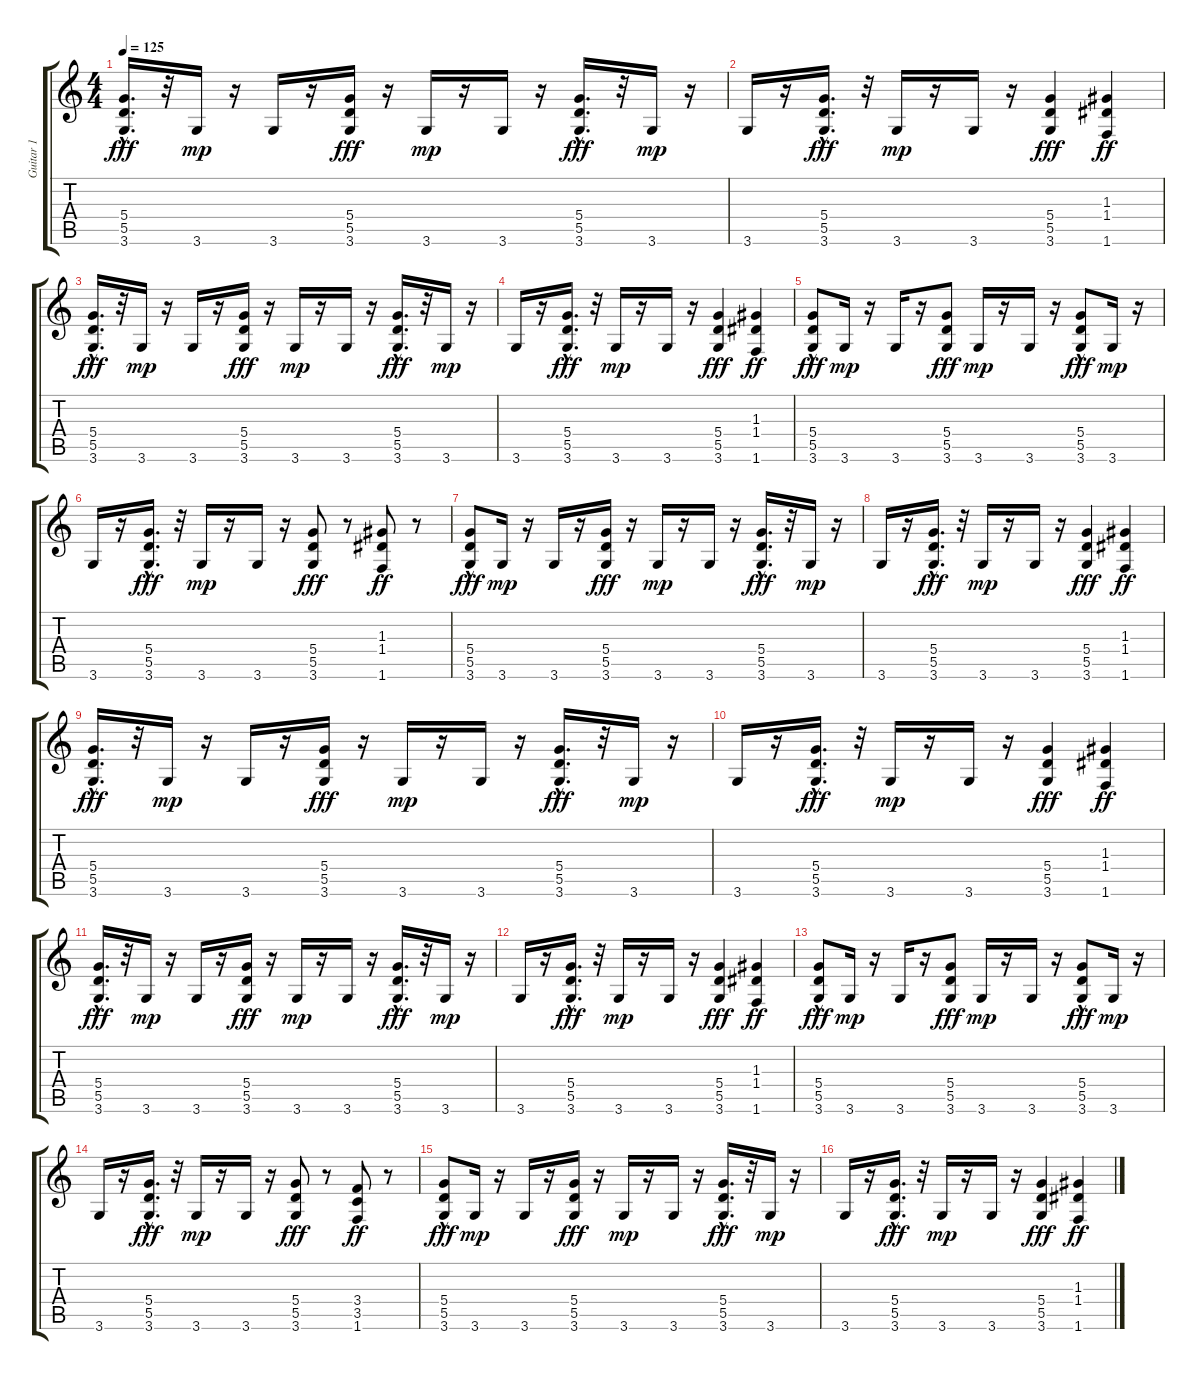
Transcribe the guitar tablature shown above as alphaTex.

\track ("Guitar 1" "Guitar 1") {instrument overdrivenguitar}
\staff {score tabs}
\tuning (E4 B3 G3 D3 A2 E2) {hide}
\ts (4 4)
\tempo 125
\clef g2
\ks c
(5.4 5.5 3.6{hac}).16{d dy fff instrument overdrivenguitar} r.32 3.6.16{dy mp} r.16 3.6.16 r.16 (5.4 5.5 3.6).16{dy fff} r.16 3.6.16{dy mp} r.16 3.6.16 r.16 (5.4 5.5{hac} 3.6{hac}).16{d dy fff} r.32 3.6.16{dy mp} r.16 |
3.6.16 r.16 (5.4 5.5{hac} 3.6{hac}).16{d dy fff} r.32 3.6.16{dy mp} r.16 3.6.16 r.16 (5.4 5.5 3.6).4{dy fff} (1.3 1.4 1.6).4{dy ff} |
(5.4 5.5{hac} 3.6{hac}).16{d dy fff} r.32 3.6.16{dy mp} r.16 3.6.16 r.16 (5.4 5.5 3.6).16{dy fff} r.16 3.6.16{dy mp} r.16 3.6.16 r.16 (5.4 5.5{hac} 3.6{hac}).16{d dy fff} r.32 3.6.16{dy mp} r.16 |
3.6.16 r.16 (5.4 5.5{hac} 3.6{hac}).16{d dy fff} r.32 3.6.16{dy mp} r.16 3.6.16 r.16 (5.4 5.5 3.6).4{dy fff} (1.3 1.4 1.6).4{dy ff} |
(5.4 5.5 3.6{hac}).8{dy fff} 3.6.16{dy mp} r.16 3.6.16 r.16 (5.4 5.5 3.6).8{dy fff} 3.6.16{dy mp} r.16 3.6.16 r.16 (5.4 5.5 3.6{hac}).8{dy fff} 3.6.16{dy mp} r.16 |
3.6.16 r.16 (5.4 5.5{hac} 3.6{hac}).16{d dy fff} r.32 3.6.16{dy mp} r.16 3.6.16 r.16 (5.4 5.5 3.6).8{dy fff} r.8 (1.3 1.4 1.6).8{dy ff} r.8 |
(5.4 5.5 3.6{hac}).8{dy fff} 3.6.16{dy mp} r.16 3.6.16 r.16 (5.4 5.5 3.6).16{dy fff} r.16 3.6.16{dy mp} r.16 3.6.16 r.16 (5.4 5.5{hac} 3.6{hac}).16{d dy fff} r.32 3.6.16{dy mp} r.16 |
3.6.16 r.16 (5.4 5.5{hac} 3.6{hac}).16{d dy fff} r.32 3.6.16{dy mp} r.16 3.6.16 r.16 (5.4 5.5 3.6).4{dy fff} (1.3 1.4 1.6).4{dy ff} |
(5.4 5.5{hac} 3.6{hac}).16{d dy fff} r.32 3.6.16{dy mp} r.16 3.6.16 r.16 (5.4 5.5 3.6).16{dy fff} r.16 3.6.16{dy mp} r.16 3.6.16 r.16 (5.4 5.5{hac} 3.6{hac}).16{d dy fff} r.32 3.6.16{dy mp} r.16 |
3.6.16 r.16 (5.4 5.5{hac} 3.6{hac}).16{d dy fff} r.32 3.6.16{dy mp} r.16 3.6.16 r.16 (5.4 5.5 3.6).4{dy fff} (1.3 1.4 1.6).4{dy ff} |
(5.4 5.5{hac} 3.6{hac}).16{d dy fff} r.32 3.6.16{dy mp} r.16 3.6.16 r.16 (5.4 5.5 3.6).16{dy fff} r.16 3.6.16{dy mp} r.16 3.6.16 r.16 (5.4 5.5{hac} 3.6{hac}).16{d dy fff} r.32 3.6.16{dy mp} r.16 |
3.6.16 r.16 (5.4 5.5{hac} 3.6{hac}).16{d dy fff} r.32 3.6.16{dy mp} r.16 3.6.16 r.16 (5.4 5.5 3.6).4{dy fff} (1.3 1.4 1.6).4{dy ff} |
(5.4 5.5 3.6{hac}).8{dy fff} 3.6.16{dy mp} r.16 3.6.16 r.16 (5.4 5.5 3.6).8{dy fff} 3.6.16{dy mp} r.16 3.6.16 r.16 (5.4 5.5 3.6{hac}).8{dy fff} 3.6.16{dy mp} r.16 |
3.6.16 r.16 (5.4 5.5{hac} 3.6{hac}).16{d dy fff} r.32 3.6.16{dy mp} r.16 3.6.16 r.16 (5.4 5.5 3.6).8{dy fff} r.8 (3.4 3.5 1.6).8{dy ff} r.8 |
(5.4 5.5 3.6{hac}).8{dy fff} 3.6.16{dy mp} r.16 3.6.16 r.16 (5.4 5.5 3.6).16{dy fff} r.16 3.6.16{dy mp} r.16 3.6.16 r.16 (5.4 5.5{hac} 3.6{hac}).16{d dy fff} r.32 3.6.16{dy mp} r.16 |
3.6.16 r.16 (5.4 5.5{hac} 3.6{hac}).16{d dy fff} r.32 3.6.16{dy mp} r.16 3.6.16 r.16 (5.4 5.5 3.6).4{dy fff} (1.3 1.4 1.6).4{dy ff}
